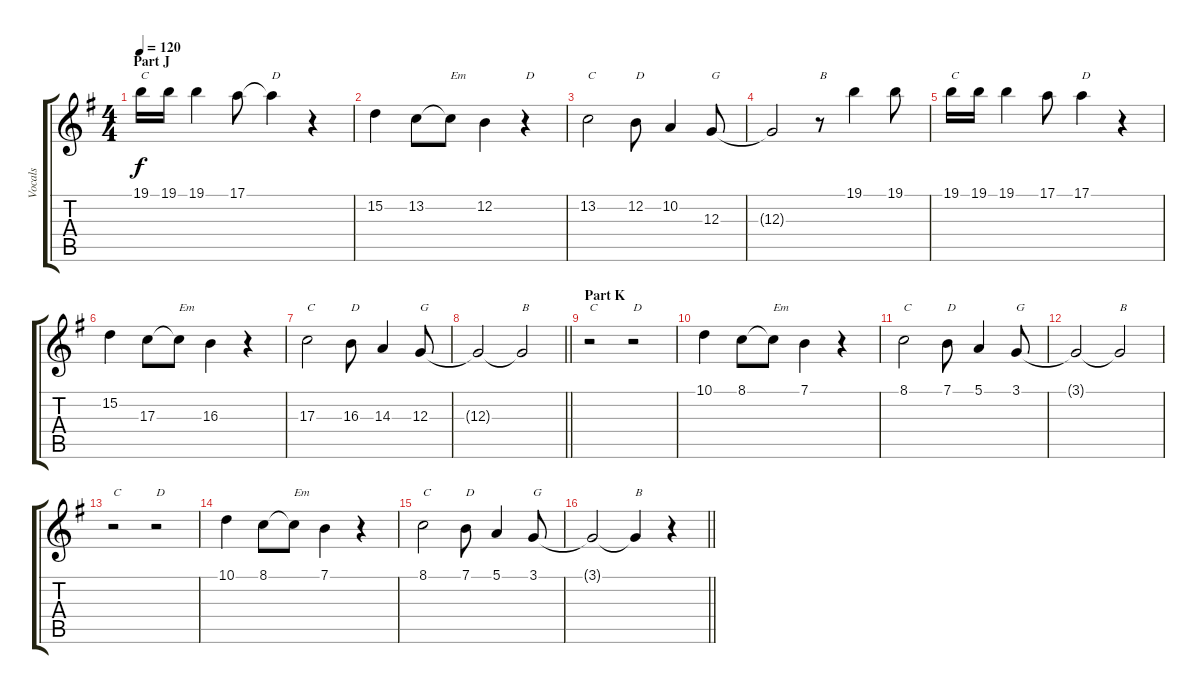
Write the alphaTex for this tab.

\track ("Vocals" "Vocals") {instrument trumpet}
\staff {score tabs}
\tuning (E4 B3 G3 D3 A2 E2) {hide}
\ts (4 4)
\section ("" "Part J")
\tempo 120
\clef g2
\ks g
19.1.16{txt "C" dy f} 19.1.16 19.1.4 17.1.8 17.1{t}.4{txt "D"} r.4 |
15.2.4 13.2.8 13.2{t}.8{txt "Em"} 12.2.4 r.4{txt "D"} |
13.2.2{txt "C"} 12.2.8{txt "D"} 10.2.4 12.3.8{txt "G"} |
12.3{t}.2 r.8{txt "B"} 19.1.4 19.1.8 |
19.1.16{txt "C"} 19.1.16 19.1.4 17.1.8 17.1.4{txt "D"} r.4 |
15.2.4 17.3.8 17.3{t}.8{txt "Em"} 16.3.4 r.4 |
17.3.2{txt "C"} 16.3.8{txt "D"} 14.3.4 12.3.8{txt "G"} |
\barLineRight lightlight
12.3{t}.2 12.3{t}.2{txt "B"} |
\section ("" "Part K")
r.2{txt "C"} r.2{txt "D"} |
10.1.4 8.1.8 8.1{t}.8{txt "Em"} 7.1.4 r.4 |
8.1.2{txt "C"} 7.1.8{txt "D"} 5.1.4 3.1.8{txt "G"} |
3.1{t}.2 3.1{t}.2{txt "B"} |
r.2{txt "C"} r.2{txt "D"} |
10.1.4 8.1.8 8.1{t}.8{txt "Em"} 7.1.4 r.4 |
8.1.2{txt "C"} 7.1.8{txt "D"} 5.1.4 3.1.8{txt "G"} |
\barLineRight lightlight
3.1{t}.2 3.1{t}.4{txt "B"} r.4
